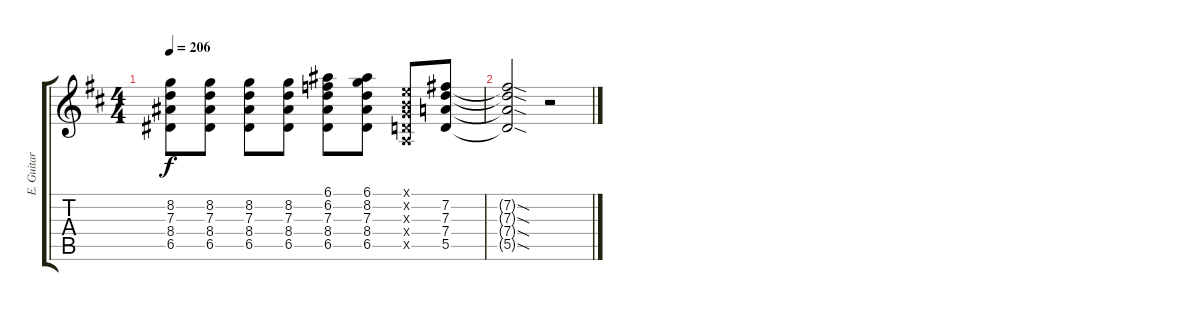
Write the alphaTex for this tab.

\track ("E. Guitar I" "E. Guitar ") {instrument overdrivenguitar}
\staff {score tabs}
\tuning (E4 B3 G3 D3 A2 E2) {hide}
\ts (4 4)
\tempo 206
\clef g2
\ks d
(8.2 7.3 8.4 6.5).8{dy f} (8.2 7.3 8.4 6.5).8 (8.2 7.3 8.4 6.5).8 (8.2 7.3 8.4 6.5).8 (6.1 6.2 7.3 8.4 6.5).8 (6.1 8.2 7.3 8.4 6.5).8 (0.1{x} 0.2{x} 0.3{x} 0.4{x} 0.5{x}).8 (7.2 7.3 7.4 5.5).8 |
(7.2{sod t} 7.3{sod t} 7.4{sod t} 5.5{sod t}).2 r.2
